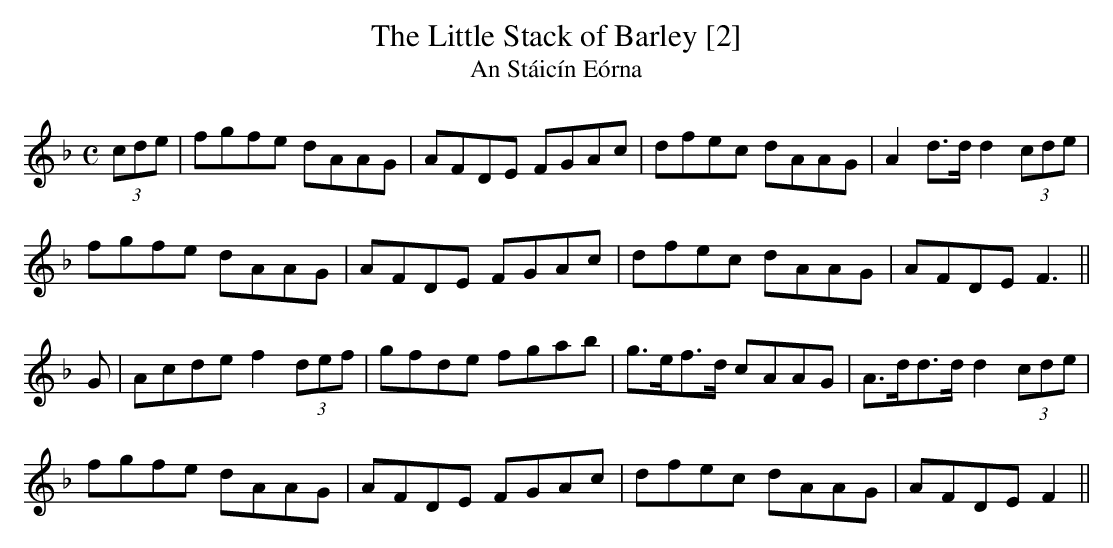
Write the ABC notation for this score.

X:1
T:Little Stack of Barley [2], The
T:Stáicín Eórna, An
M:C
L:1/8
K:F
(3cde|fgfe dAAG|AFDE FGAc|dfec dAAG|A2 d>d d2 (3cde|
fgfe dAAG|AFDE FGAc|dfec dAAG|AFDE F3||
G|Acde f2 (3def|gfde fgab|g>ef>d cAAG|A>dd>d d2 (3cde|
fgfe dAAG|AFDE FGAc|dfec dAAG|AFDE F2||
